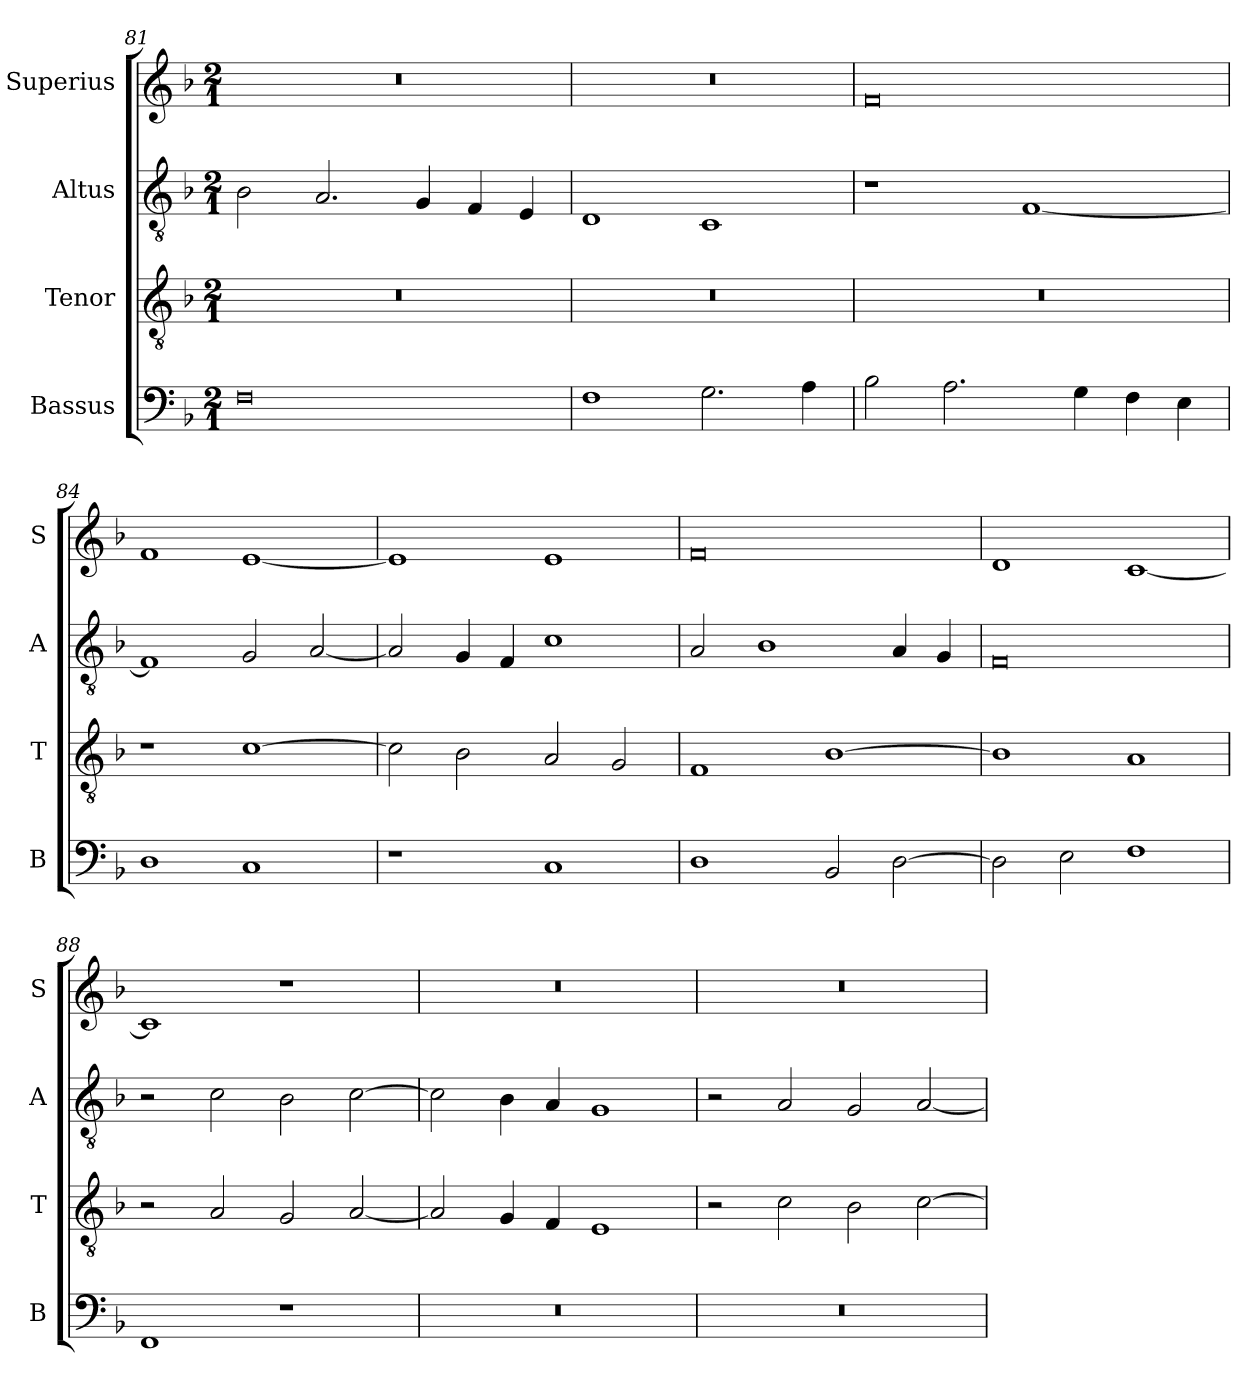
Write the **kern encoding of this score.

**kern	**kern	**kern	**kern
*part4	*part3	*part2	*part1
*staff4	*staff3	*staff2	*staff1
*I"Bassus	*I"Tenor	*I"Altus	*I"Superius
*I'B	*I'T	*I'A	*I'S
*clefF4	*clefGv2	*clefGv2	*clefG2
*k[b-]	*k[b-]	*k[b-]	*k[b-]
*M2/1	*M2/1	*M2/1	*M2/1
=81	=81	=81	=81
0F	0r	2B-\	0r
.	.	2.A/	.
.	.	4G/	.
.	.	4F/	.
.	.	4E/	.
=82	=82	=82	=82
1F	0r	1D	0r
2.G\	.	1C	.
4A\	.	.	.
=83	=83	=83	=83
2B-\	0r	1r	0f
2.A\	.	.	.
.	.	[1F	.
4G\	.	.	.
4F\	.	.	.
4E\	.	.	.
=84	=84	=84	=84
1D	1r	1F]	1f
1C	[1c	2G/	[1e
.	.	[2A/	.
=85	=85	=85	=85
1r	2c\]	2A/]	1e]
.	2B-\	4G/	.
.	.	4F/	.
1C	2A/	1c	1e
.	2G/	.	.
=86	=86	=86	=86
1D	1F	2A/	0f
.	.	1B-	.
2BB-/	[1B-	.	.
[2D\	.	4A/	.
.	.	4G/	.
=87	=87	=87	=87
2D\]	1B-]	0F	1d
2E\	.	.	.
1F	1A	.	[1c
=88	=88	=88	=88
1FF	2r	2r	1c]
.	2A/	2c\	.
1r	2G/	2B-\	1r
.	[2A/	[2c\	.
=89	=89	=89	=89
0r	2A/]	2c\]	0r
.	4G/	4B-\	.
.	4F/	4A/	.
.	1E	1G	.
=90	=90	=90	=90
0r	2r	2r	0r
.	2c\	2A/	.
.	2B-\	2G/	.
.	[2c\	[2A/	.
=	=	=	=
*-	*-	*-	*-
